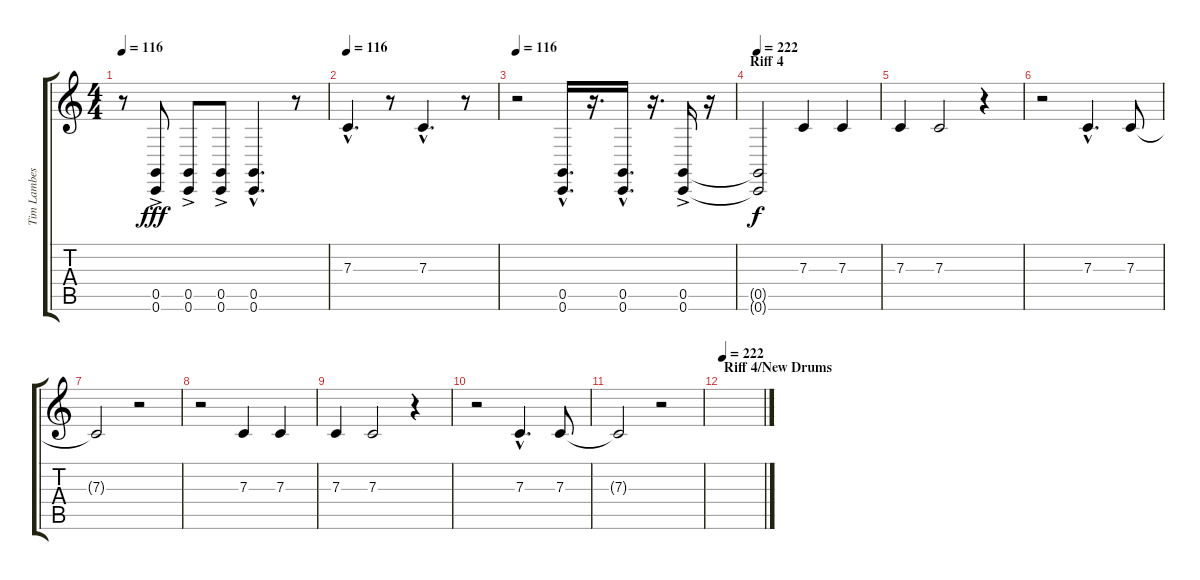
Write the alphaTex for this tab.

\track ("Tim Lambesis (Vocals)" "Tim Lambes") {instrument lead2sawtooth}
\staff {score tabs}
\tuning (D4 A3 F3 C3 G2 C2) {hide}
\ts (4 4)
\tempo 116
\clef g2
\ks c
r.8{dy fff} (0.5{ac} 0.6{ac}).8 (0.5{ac} 0.6{ac}).8 (0.5{ac} 0.6{ac}).8 (0.5{hac} 0.6{hac}).4{d} r.8 |
\tempo 116
7.3{hac}.4{d} r.8 7.3{hac}.4{d} r.8 |
\tempo 116
r.2 (0.5{hac} 0.6{hac}).16{d} r.16{d} (0.5{hac} 0.6{hac}).16{d} r.16{d} (0.5{ac} 0.6{ac}).16 r.16 |
\section ("" "Riff 4")
\tempo 222
(0.5{t} 0.6{t}).2{dy f} 7.3.4 7.3.4 |
7.3.4 7.3.2 r.4 |
r.2 7.3{hac}.4{d} 7.3.8 |
7.3{t}.2 r.2 |
r.2 7.3.4 7.3.4 |
7.3.4 7.3.2 r.4 |
r.2 7.3{hac}.4{d} 7.3.8 |
7.3{t}.2 r.2 |
\section ("" "Riff 4/New Drums")
\tempo 222
